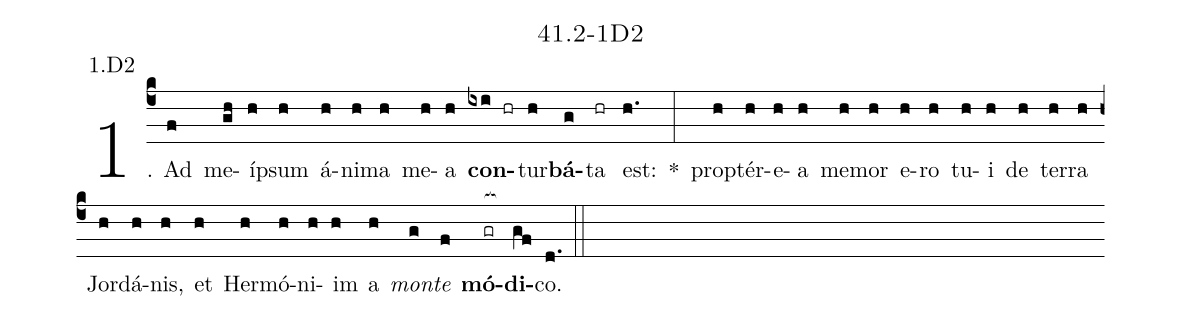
name: 41.2-1D2;
annotation: 1.D2;
%%
(c4)1. Ad(f) me(gh)íp(h)sum(h) á(h)ni(h)ma(h) me(h)a(h) <b>con</b>(ixi hr)tur(h)<b>bá</b>(g)ta(hr) est:(h.) *(:) prop(h)tér(h)e(h)a(h) me(h)mor(h) e(h)ro(h) tu(h)i(h) de(h) ter(h)ra(h) Jor(h)dá(h)nis,(h) et(h) Her(h)mó(h)ni(h)im(h) a(h) <i>mon</i>(g)<i>te</i>(f) <b>mó</b>(gr[ocb:1{])<b>di</b>(gf[ocb:0}])co.(d.) (::)


%E(h) u(h) o(g) u(f) a(gf) e.(d.) (::)
